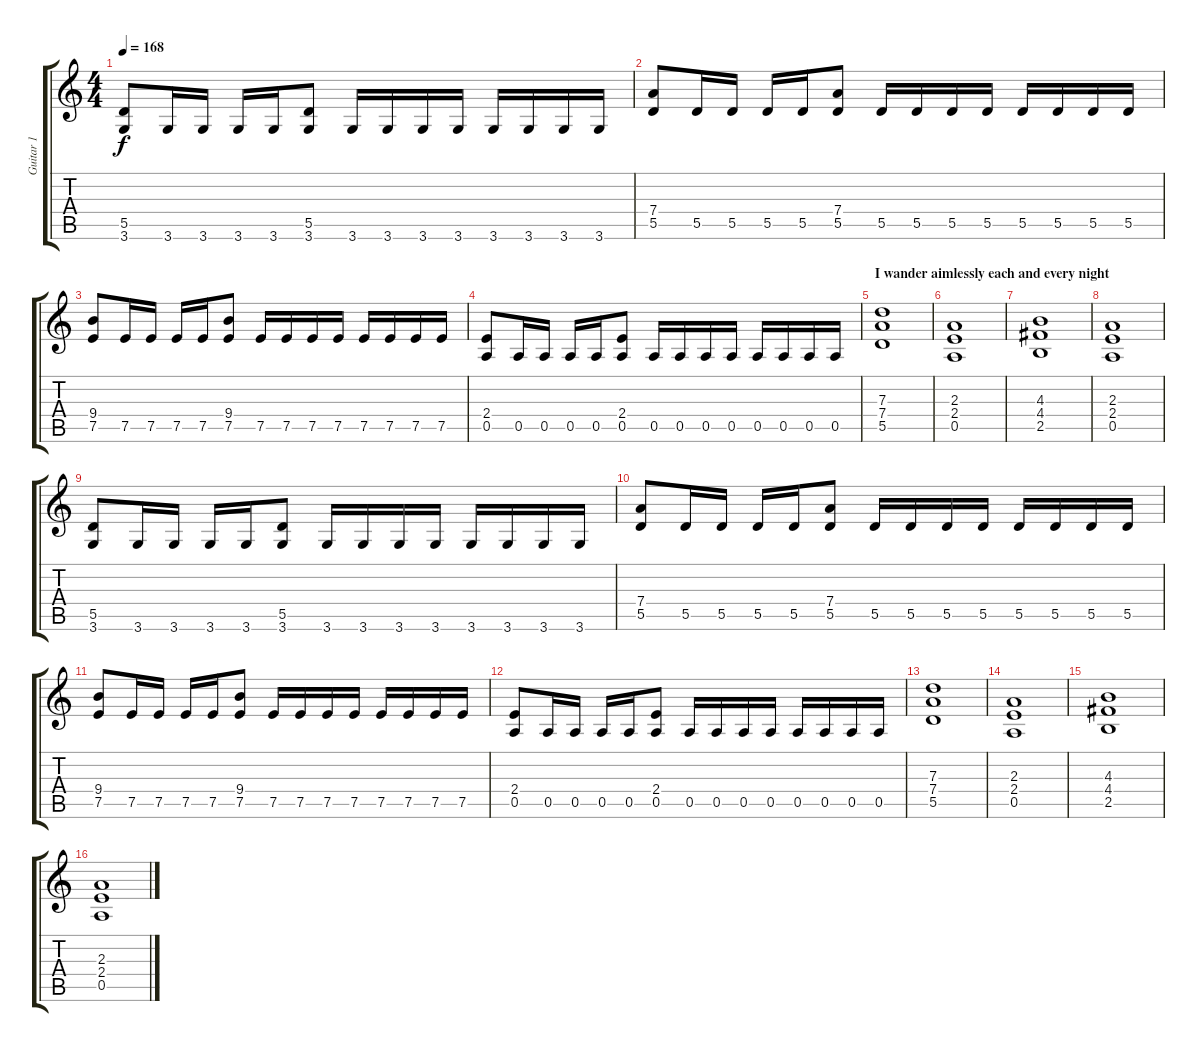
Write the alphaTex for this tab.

\track ("Guitar 1" "Guitar 1") {instrument overdrivenguitar}
\staff {score tabs}
\tuning (E4 B3 G3 D3 A2 E2) {hide}
\ts (4 4)
\tempo 168
\clef g2
\ks c
(5.5 3.6).8{dy f} 3.6.16 3.6.16 3.6.16 3.6.16 (5.5 3.6).8 3.6.16 3.6.16 3.6.16 3.6.16 3.6.16 3.6.16 3.6.16 3.6.16 |
(7.4 5.5).8 5.5.16 5.5.16 5.5.16 5.5.16 (7.4 5.5).8 5.5.16 5.5.16 5.5.16 5.5.16 5.5.16 5.5.16 5.5.16 5.5.16 |
(9.4 7.5).8 7.5.16 7.5.16 7.5.16 7.5.16 (9.4 7.5).8 7.5.16 7.5.16 7.5.16 7.5.16 7.5.16 7.5.16 7.5.16 7.5.16 |
(2.4 0.5).8 0.5.16 0.5.16 0.5.16 0.5.16 (2.4 0.5).8 0.5.16 0.5.16 0.5.16 0.5.16 0.5.16 0.5.16 0.5.16 0.5.16 |
\section ("" "I wander aimlessly each and every night")
(7.3 7.4 5.5).1 |
(2.3 2.4 0.5).1 |
(4.3 4.4 2.5).1 |
(2.3 2.4 0.5).1 |
(5.5 3.6).8 3.6.16 3.6.16 3.6.16 3.6.16 (5.5 3.6).8 3.6.16 3.6.16 3.6.16 3.6.16 3.6.16 3.6.16 3.6.16 3.6.16 |
(7.4 5.5).8 5.5.16 5.5.16 5.5.16 5.5.16 (7.4 5.5).8 5.5.16 5.5.16 5.5.16 5.5.16 5.5.16 5.5.16 5.5.16 5.5.16 |
(9.4 7.5).8 7.5.16 7.5.16 7.5.16 7.5.16 (9.4 7.5).8 7.5.16 7.5.16 7.5.16 7.5.16 7.5.16 7.5.16 7.5.16 7.5.16 |
(2.4 0.5).8 0.5.16 0.5.16 0.5.16 0.5.16 (2.4 0.5).8 0.5.16 0.5.16 0.5.16 0.5.16 0.5.16 0.5.16 0.5.16 0.5.16 |
(7.3 7.4 5.5).1 |
(2.3 2.4 0.5).1 |
(4.3 4.4 2.5).1 |
(2.3 2.4 0.5).1
